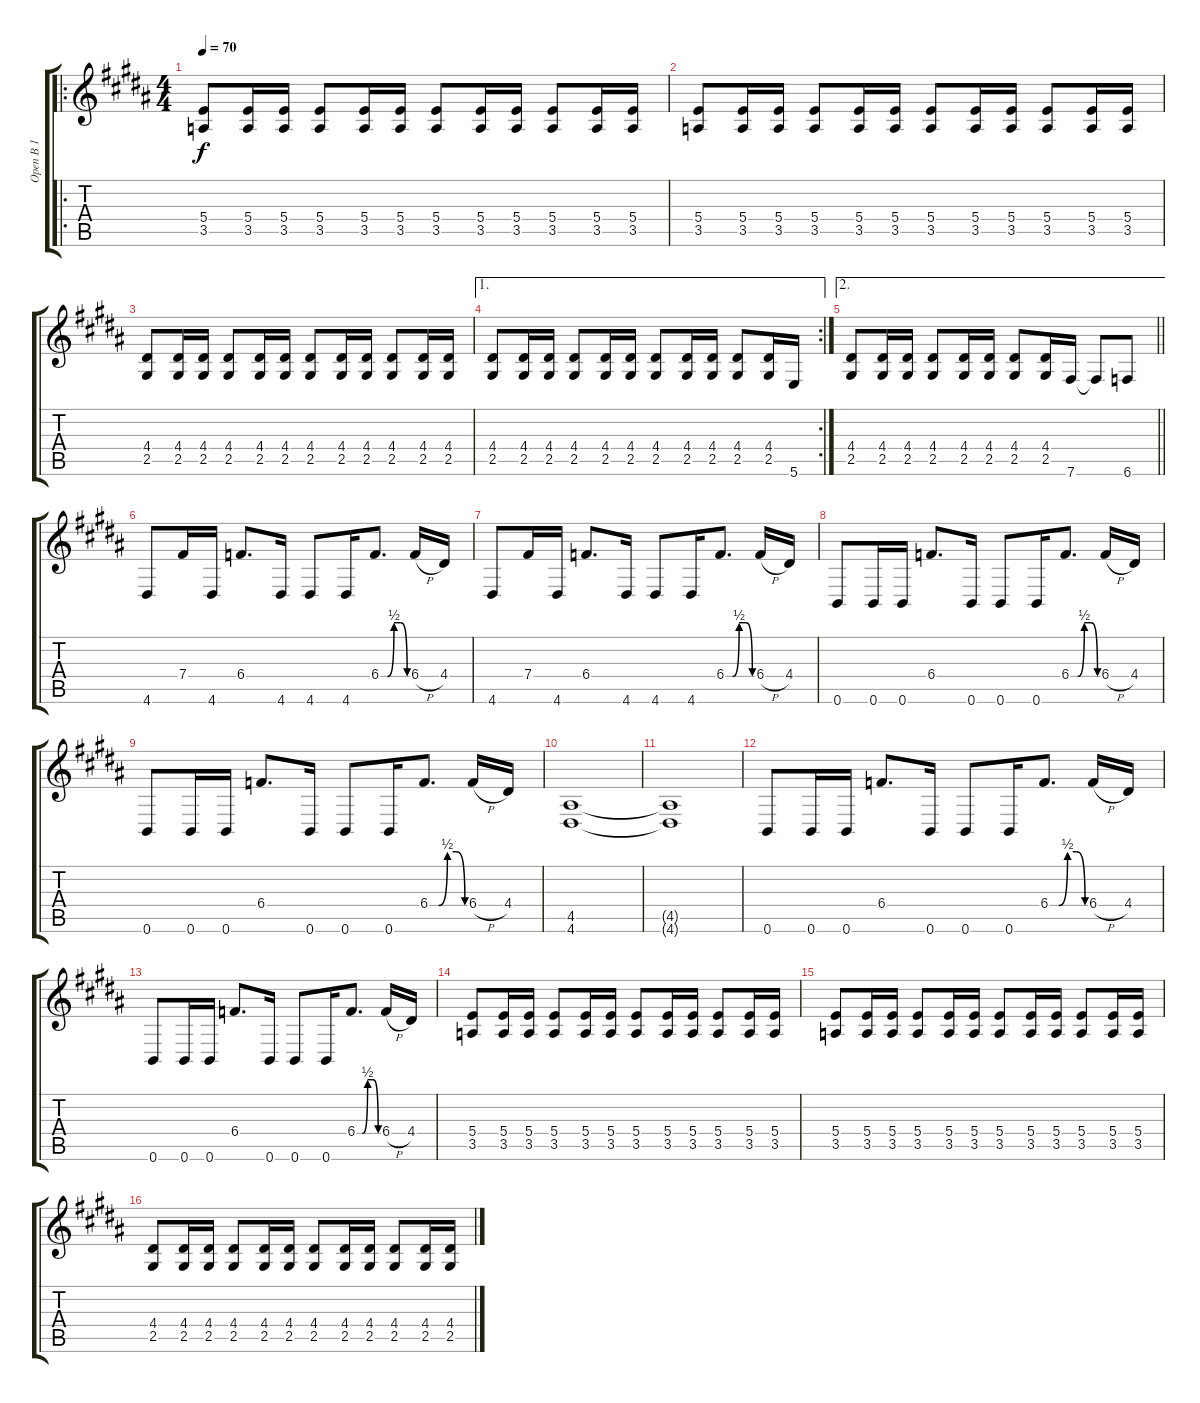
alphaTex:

\track ("Open B 1" "Open B 1") {instrument distortionguitar}
\staff {score tabs}
\tuning (Eb4 B3 Gb3 B2 Gb2 B1) {hide}
\ro
\ts (4 4)
\tempo 70
\clef g2
\ks b
(5.4 3.5).8{dy f} (5.4 3.5).16 (5.4 3.5).16 (5.4 3.5).8 (5.4 3.5).16 (5.4 3.5).16 (5.4 3.5).8 (5.4 3.5).16 (5.4 3.5).16 (5.4 3.5).8 (5.4 3.5).16 (5.4 3.5).16 |
(5.4 3.5).8 (5.4 3.5).16 (5.4 3.5).16 (5.4 3.5).8 (5.4 3.5).16 (5.4 3.5).16 (5.4 3.5).8 (5.4 3.5).16 (5.4 3.5).16 (5.4 3.5).8 (5.4 3.5).16 (5.4 3.5).16 |
(4.4 2.5).8 (4.4 2.5).16 (4.4 2.5).16 (4.4 2.5).8 (4.4 2.5).16 (4.4 2.5).16 (4.4 2.5).8 (4.4 2.5).16 (4.4 2.5).16 (4.4 2.5).8 (4.4 2.5).16 (4.4 2.5).16 |
\ae 1
\rc 2
(4.4 2.5).8 (4.4 2.5).16 (4.4 2.5).16 (4.4 2.5).8 (4.4 2.5).16 (4.4 2.5).16 (4.4 2.5).8 (4.4 2.5).16 (4.4 2.5).16 (4.4 2.5).8 (4.4 2.5).16 5.6.16 |
\ae 2
\barLineRight lightlight
(4.4 2.5).8 (4.4 2.5).16 (4.4 2.5).16 (4.4 2.5).8 (4.4 2.5).16 (4.4 2.5).16 (4.4 2.5).8 (4.4 2.5).16 7.6.16 7.6{t}.8 6.6.8 |
4.6.8 7.4.16 4.6.16 6.4.8{d} 4.6.16 4.6.8 4.6.16 6.4{be (custom 0 0 15 0 30 2 45 2 60 0)}.8{d} 6.4{h}.16 4.4.16 |
4.6.8 7.4.16 4.6.16 6.4.8{d} 4.6.16 4.6.8 4.6.16 6.4{be (custom 0 0 15 0 30 2 45 2 60 0)}.8{d} 6.4{h}.16 4.4.16 |
0.6.8 0.6.16 0.6.16 6.4.8{d} 0.6.16 0.6.8 0.6.16 6.4{be (custom 0 0 15 0 30 2 45 2 60 0)}.8{d} 6.4{h}.16 4.4.16 |
0.6.8 0.6.16 0.6.16 6.4.8{d} 0.6.16 0.6.8 0.6.16 6.4{be (custom 0 0 15 0 30 2 45 2 60 0)}.8{d} 6.4{h}.16 4.4.16 |
(4.5 4.6).1 |
(4.5{t} 4.6{t}).1 |
0.6.8 0.6.16 0.6.16 6.4.8{d} 0.6.16 0.6.8 0.6.16 6.4{be (custom 0 0 15 0 30 2 45 2 60 0)}.8{d} 6.4{h}.16 4.4.16 |
0.6.8 0.6.16 0.6.16 6.4.8{d} 0.6.16 0.6.8 0.6.16 6.4{be (custom 0 0 15 0 30 2 45 2 60 0)}.8{d} 6.4{h}.16 4.4.16 |
(5.4 3.5).8 (5.4 3.5).16 (5.4 3.5).16 (5.4 3.5).8 (5.4 3.5).16 (5.4 3.5).16 (5.4 3.5).8 (5.4 3.5).16 (5.4 3.5).16 (5.4 3.5).8 (5.4 3.5).16 (5.4 3.5).16 |
(5.4 3.5).8 (5.4 3.5).16 (5.4 3.5).16 (5.4 3.5).8 (5.4 3.5).16 (5.4 3.5).16 (5.4 3.5).8 (5.4 3.5).16 (5.4 3.5).16 (5.4 3.5).8 (5.4 3.5).16 (5.4 3.5).16 |
(4.4 2.5).8 (4.4 2.5).16 (4.4 2.5).16 (4.4 2.5).8 (4.4 2.5).16 (4.4 2.5).16 (4.4 2.5).8 (4.4 2.5).16 (4.4 2.5).16 (4.4 2.5).8 (4.4 2.5).16 (4.4 2.5).16
